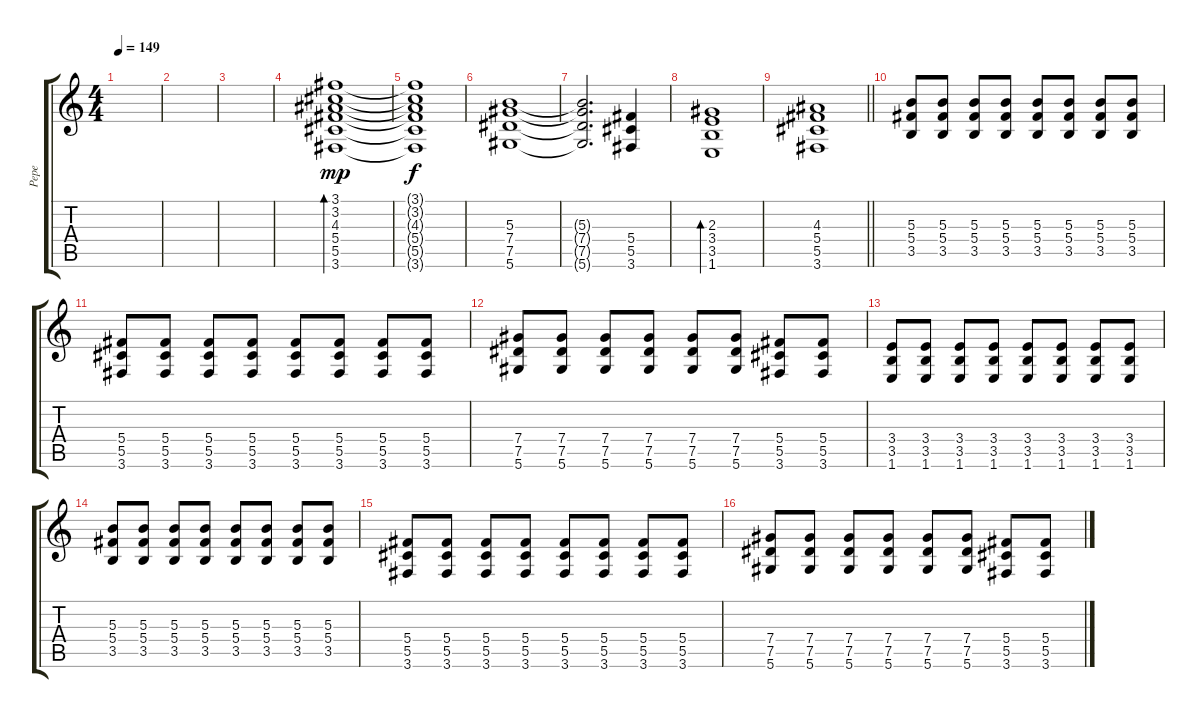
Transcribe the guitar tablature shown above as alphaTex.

\track ("Pepe" "Pepe") {instrument distortionguitar}
\staff {score tabs}
\tuning (Eb4 Bb3 Gb3 Db3 Ab2 Eb2) {hide}
\ts (4 4)
\tempo 149
\clef g2
\ks c
|
|
|
(3.1 3.2 4.3 5.4 5.5 3.6).1{bd 30 dy mp volume 13 balance 5} |
(3.1{t} 3.2{t} 4.3{t} 5.4{t} 5.5{t} 3.6{t}).1{dy f} |
(5.3 7.4 7.5 5.6).1 |
(5.3{t} 7.4{t} 7.5{t} 5.6{t}).2{d} (5.4 5.5 3.6).4 |
(2.3 3.4 3.5 1.6).1{bd 30} |
\barLineRight lightlight
(4.3 5.4 5.5 3.6).1 |
(5.3 5.4 3.5).8 (5.3 5.4 3.5).8 (5.3 5.4 3.5).8 (5.3 5.4 3.5).8 (5.3 5.4 3.5).8 (5.3 5.4 3.5).8 (5.3 5.4 3.5).8 (5.3 5.4 3.5).8 |
(5.4 5.5 3.6).8 (5.4 5.5 3.6).8 (5.4 5.5 3.6).8 (5.4 5.5 3.6).8 (5.4 5.5 3.6).8 (5.4 5.5 3.6).8 (5.4 5.5 3.6).8 (5.4 5.5 3.6).8 |
(7.4 7.5 5.6).8 (7.4 7.5 5.6).8 (7.4 7.5 5.6).8 (7.4 7.5 5.6).8 (7.4 7.5 5.6).8 (7.4 7.5 5.6).8 (5.4 5.5 3.6).8 (5.4 5.5 3.6).8 |
(3.4 3.5 1.6).8 (3.4 3.5 1.6).8 (3.4 3.5 1.6).8 (3.4 3.5 1.6).8 (3.4 3.5 1.6).8 (3.4 3.5 1.6).8 (3.4 3.5 1.6).8 (3.4 3.5 1.6).8 |
(5.3 5.4 3.5).8 (5.3 5.4 3.5).8 (5.3 5.4 3.5).8 (5.3 5.4 3.5).8 (5.3 5.4 3.5).8 (5.3 5.4 3.5).8 (5.3 5.4 3.5).8 (5.3 5.4 3.5).8 |
(5.4 5.5 3.6).8 (5.4 5.5 3.6).8 (5.4 5.5 3.6).8 (5.4 5.5 3.6).8 (5.4 5.5 3.6).8 (5.4 5.5 3.6).8 (5.4 5.5 3.6).8 (5.4 5.5 3.6).8 |
(7.4 7.5 5.6).8 (7.4 7.5 5.6).8 (7.4 7.5 5.6).8 (7.4 7.5 5.6).8 (7.4 7.5 5.6).8 (7.4 7.5 5.6).8 (5.4 5.5 3.6).8 (5.4 5.5 3.6).8
